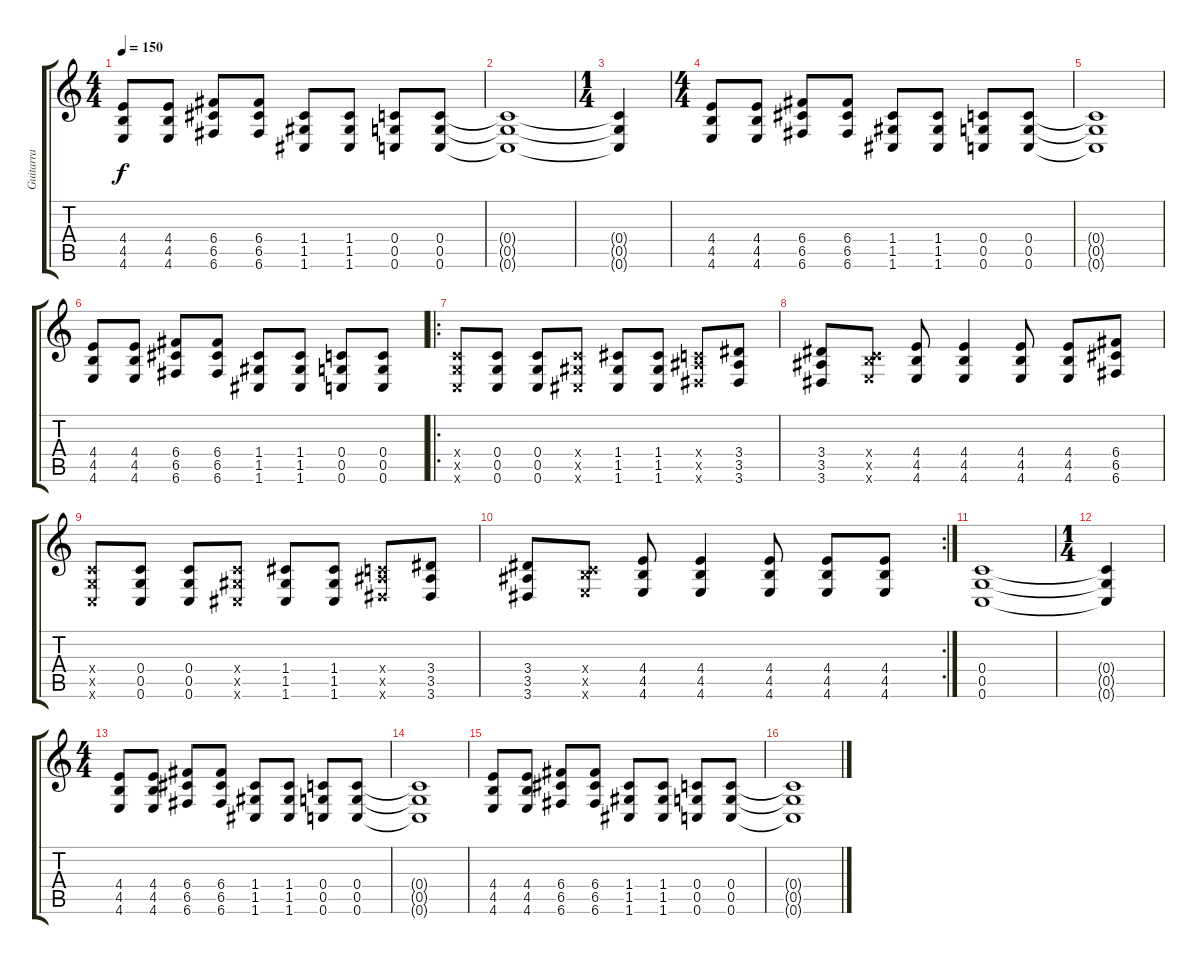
\track ("Guitarra" "Guitarra") {instrument distortionguitar}
\staff {score tabs}
\tuning (D4 A3 F3 C3 G2 C2) {hide}
\ts (4 4)
\tempo 150
\clef g2
\ks c
(4.4 4.5 4.6).8{dy f} (4.4 4.5 4.6).8 (6.4 6.5 6.6).8 (6.4 6.5 6.6).8 (1.4 1.5 1.6).8 (1.4 1.5 1.6).8 (0.4 0.5 0.6).8 (0.4 0.5 0.6).8 |
(0.4{t} 0.5{t} 0.6{t}).1 |
\ts (1 4)
(0.4{t} 0.5{t} 0.6{t}).4 |
\ts (4 4)
(4.4 4.5 4.6).8 (4.4 4.5 4.6).8 (6.4 6.5 6.6).8 (6.4 6.5 6.6).8 (1.4 1.5 1.6).8 (1.4 1.5 1.6).8 (0.4 0.5 0.6).8 (0.4 0.5 0.6).8 |
(0.4{t} 0.5{t} 0.6{t}).1 |
(4.4 4.5 4.6).8 (4.4 4.5 4.6).8 (6.4 6.5 6.6).8 (6.4 6.5 6.6).8 (1.4 1.5 1.6).8 (1.4 1.5 1.6).8 (0.4 0.5 0.6).8 (0.4 0.5 0.6).8 |
\ro
(0.4{x} 0.5{x} 0.6{x}).8 (0.4 0.5 0.6).8 (0.4 0.5 0.6).8 (0.4{x} 1.5{x} 1.6{x}).8 (1.4 1.5 1.6).8 (1.4 1.5 1.6).8 (0.4{x} 3.5{x} 3.6{x}).8 (3.4 3.5 3.6).8 |
(3.4 3.5 3.6).8 (0.4{x} 4.5{x} 4.6{x}).8 (4.4 4.5 4.6).8 (4.4 4.5 4.6).4 (4.4 4.5 4.6).8 (4.4 4.5 4.6).8 (6.4 6.5 6.6).8 |
(0.4{x} 0.5{x} 0.6{x}).8 (0.4 0.5 0.6).8 (0.4 0.5 0.6).8 (0.4{x} 1.5{x} 1.6{x}).8 (1.4 1.5 1.6).8 (1.4 1.5 1.6).8 (0.4{x} 3.5{x} 3.6{x}).8 (3.4 3.5 3.6).8 |
\rc 2
(3.4 3.5 3.6).8 (0.4{x} 4.5{x} 4.6{x}).8 (4.4 4.5 4.6).8 (4.4 4.5 4.6).4 (4.4 4.5 4.6).8 (4.4 4.5 4.6).8 (4.4 4.5 4.6).8 |
(0.4 0.5 0.6).1 |
\ts (1 4)
(0.4{t} 0.5{t} 0.6{t}).4 |
\ts (4 4)
(4.4 4.5 4.6).8 (4.4 4.5 4.6).8 (6.4 6.5 6.6).8 (6.4 6.5 6.6).8 (1.4 1.5 1.6).8 (1.4 1.5 1.6).8 (0.4 0.5 0.6).8 (0.4 0.5 0.6).8 |
(0.4{t} 0.5{t} 0.6{t}).1 |
(4.4 4.5 4.6).8 (4.4 4.5 4.6).8 (6.4 6.5 6.6).8 (6.4 6.5 6.6).8 (1.4 1.5 1.6).8 (1.4 1.5 1.6).8 (0.4 0.5 0.6).8 (0.4 0.5 0.6).8 |
(0.4{t} 0.5{t} 0.6{t}).1
